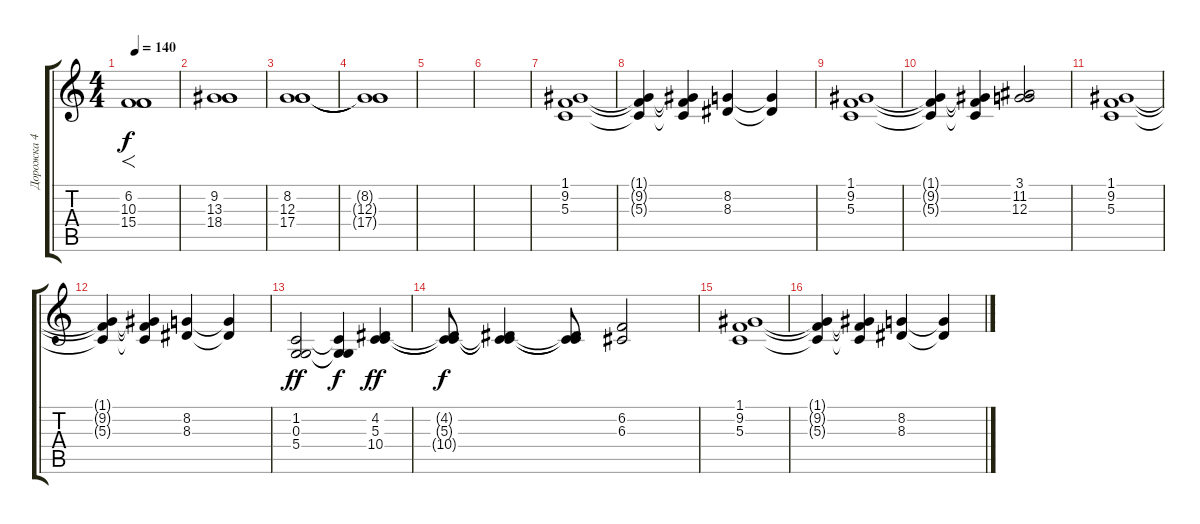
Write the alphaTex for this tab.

\track ("Дорожка 4" "Дорожка 4") {instrument choiraahs}
\staff {score tabs}
\tuning (E4 B3 G3 D3 A2 E2) {hide}
\ts (4 4)
\tempo 140
\clef g2
\ks c
(6.2 10.3 15.4).1{f dy f} |
(9.2 13.3 18.4).1 |
(8.2 12.3 17.4).1 |
(8.2{t} 12.3{t} 17.4{t}).1 |
|
|
(1.1 9.2 5.3).1 |
(1.1{t} 9.2{t} 5.3{t}).4 (1.1{t} 9.2{t} 5.3{t}).4 (8.2 8.3).4 (8.2{t} 8.3{t}).4 |
(1.1 9.2 5.3).1 |
(1.1{t} 9.2{t} 5.3{t}).4 (1.1{t} 9.2{t} 5.3{t}).4 (3.1 11.2 12.3).2 |
(1.1 9.2 5.3).1 |
(1.1{t} 9.2{t} 5.3{t}).4 (1.1{t} 9.2{t} 5.3{t}).4 (8.2 8.3).4 (8.2{t} 8.3{t}).4 |
(1.2 0.3 5.4).2{dy ff} (1.2{t} 0.3{t} 5.4{t}).4{dy f} (4.2 5.3 10.4).4{dy ff} |
(4.2{t} 5.3{t} 10.4{t}).8{dy f} (4.2{t} 5.3{t} 10.4{t}).4 (4.2{t} 5.3{t} 10.4{t}).8 (6.2 6.3).2 |
(1.1 9.2 5.3).1 |
(1.1{t} 9.2{t} 5.3{t}).4 (1.1{t} 9.2{t} 5.3{t}).4 (8.2 8.3).4 (8.2{t} 8.3{t}).4
